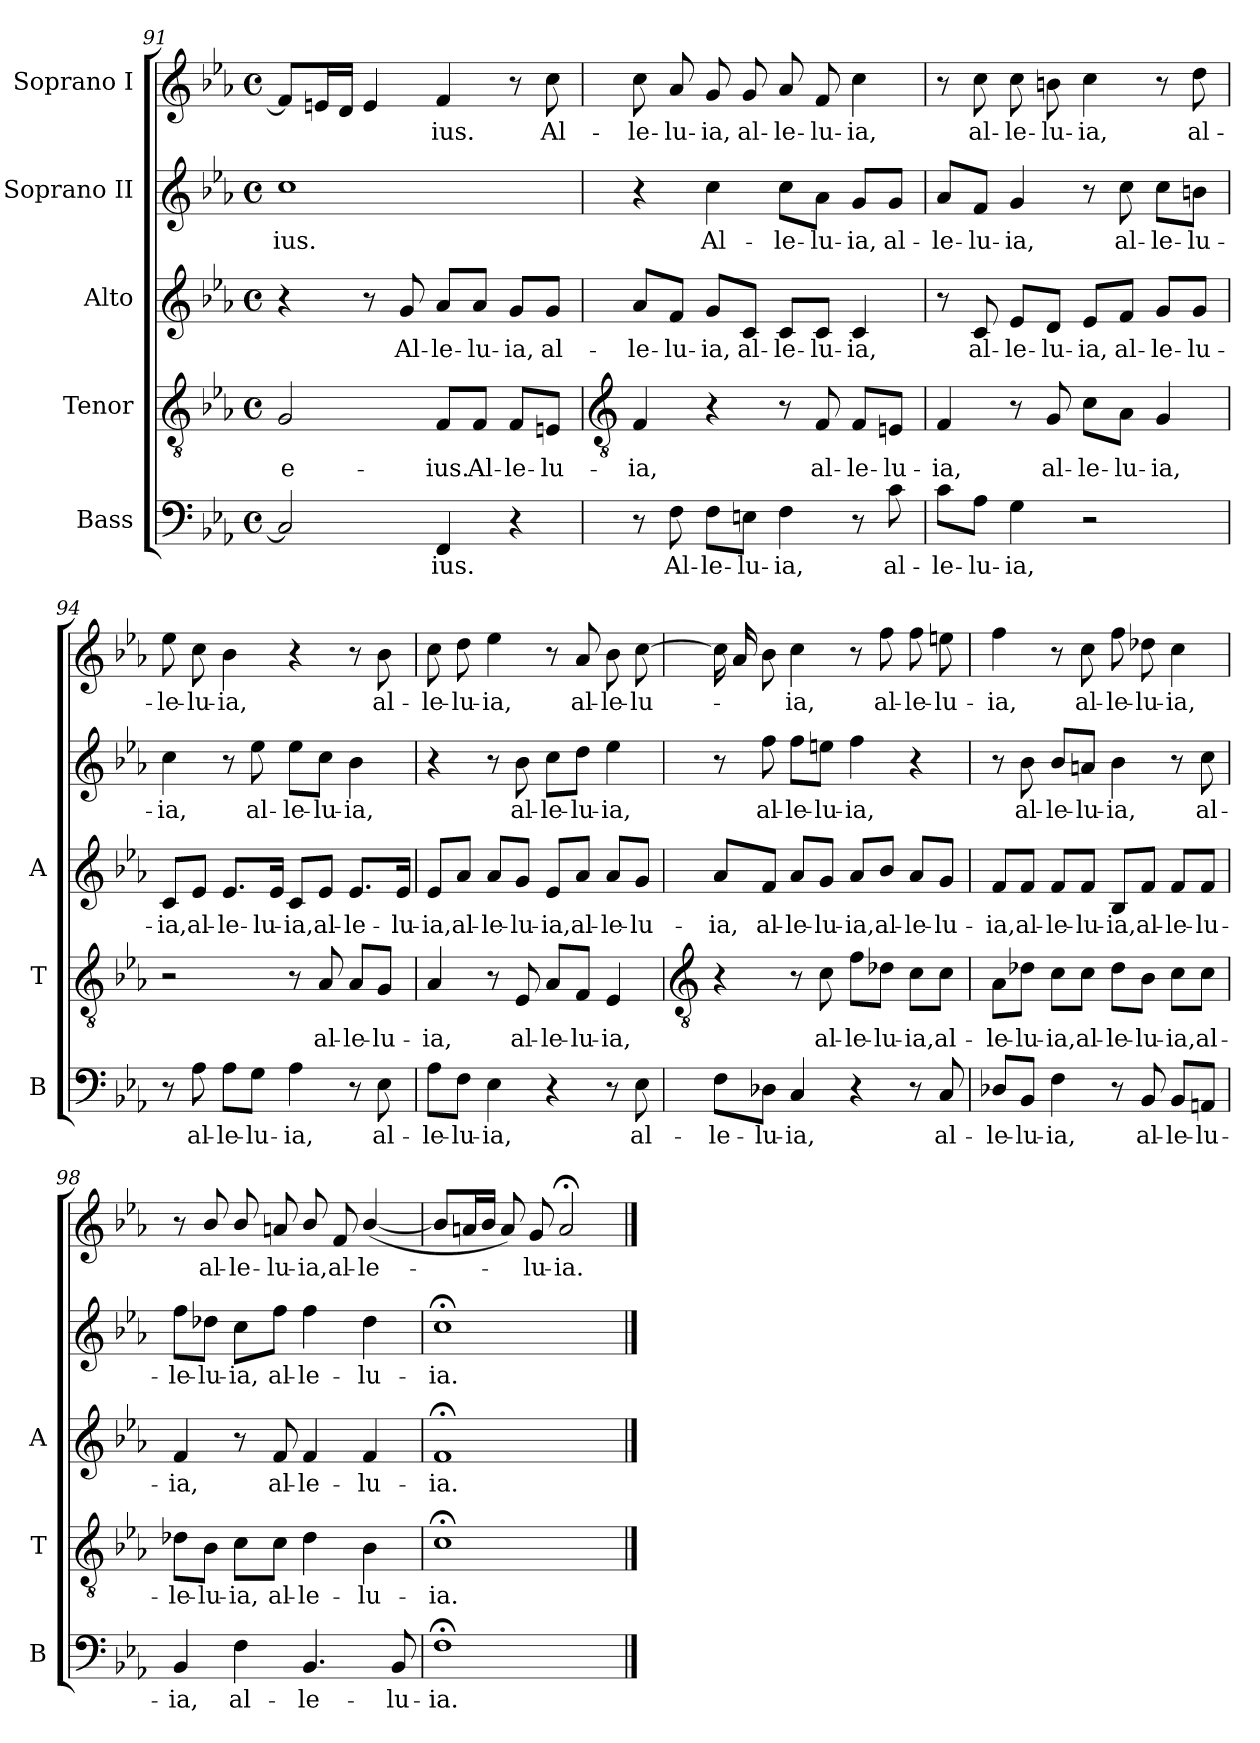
**kern	**text	**kern	**text	**kern	**text	**kern	**text	**kern	**text
*part5	*part5	*part4	*part4	*part3	*part3	*part2	*part2	*part1	*part1
*staff5	*staff5	*staff4	*staff4	*staff3	*staff3	*staff2	*staff2	*staff1	*staff1
*I"Bass	*	*I"Tenor	*	*I"Alto	*	*I"Soprano II	*	*I"Soprano I	*
*I'B	*	*I'T	*	*I'A	*	*	*	*	*
*clefF4	*	*clefGv2	*	*clefG2	*	*clefG2	*	*clefG2	*
*k[b-e-a-]	*	*k[b-e-a-]	*	*k[b-e-a-]	*	*k[b-e-a-]	*	*k[b-e-a-]	*
*E-:	*	*E-:	*	*E-:	*	*E-:	*	*E-:	*
*M4/4	*	*M4/4	*	*M4/4	*	*M4/4	*	*M4/4	*
*met(c)	*	*met(c)	*	*met(c)	*	*met(c)	*	*met(c)	*
=91	=91	=91	=91	=91	=91	=91	=91	=91	=91
!	!	!	!LO:LY:b	!	!	!	!LO:LY:b	!	!
2C]	.	2G	e-	4r	.	1cc	-ius.	8fL]	.
.	.	.	.	.	.	.	.	16enL	.
.	.	.	.	.	.	.	.	16dJJ	.
.	.	.	.	8r	.	.	.	4e	.
!	!	!	!	!	!LO:LY:b	!	!	!	!
.	.	.	.	8g	Al-	.	.	.	.
!	!LO:LY:b	!	!LO:LY:b	!	!LO:LY:b	!	!	!	!LO:LY:b
4FF	ius.	8F/L	-ius.	8a-/L	-le-	.	.	4f	ius.
!	!	!	!LO:LY:b	!	!LO:LY:b	!	!	!	!
.	.	8F/J	Al-	8a-/J	-lu-	.	.	.	.
!	!	!	!LO:LY:b	!	!LO:LY:b	!	!	!	!
4r	.	8F/L	-le-	8g/L	-ia,	.	.	8r	.
!	!	!	!LO:LY:b	!	!LO:LY:b	!	!	!	!LO:LY:b
.	.	8En/J	-lu-	8g/J	al-	.	.	8cc	Al-
!!LO:LB:g=z
=92	=92	=92	=92	=92	=92	=92	=92	=92	=92
*	*	*clefGv2	*	*	*	*	*	*	*
!	!	!	!LO:LY:b	!	!LO:LY:b	!	!	!	!LO:LY:b
8r	.	4F	-ia,	8a-/L	-le-	4r	.	8cc	-le-
!	!LO:LY:b	!	!	!	!LO:LY:b	!	!	!	!LO:LY:b
8F	Al-	.	.	8f/J	-lu-	.	.	8a-	-lu-
!	!LO:LY:b	!	!	!	!LO:LY:b	!	!LO:LY:b	!	!LO:LY:b
8F\L	-le-	4r	.	8g/L	-ia,	4cc	Al-	8g	-ia,
!	!LO:LY:b	!	!	!	!LO:LY:b	!	!	!	!LO:LY:b
8En\J	-lu-	.	.	8c/J	al-	.	.	8g	al-
!	!LO:LY:b	!	!	!	!LO:LY:b	!	!LO:LY:b	!	!LO:LY:b
4F	-ia,	8r	.	8c/L	-le-	8cc\L	-le-	8a-	-le-
!	!	!	!LO:LY:b	!	!LO:LY:b	!	!LO:LY:b	!	!LO:LY:b
.	.	8F	al-	8c/J	-lu-	8a-\J	-lu-	8f	-lu-
!	!	!	!LO:LY:b	!	!LO:LY:b	!	!LO:LY:b	!	!LO:LY:b
8r	.	8F/L	-le-	4c	-ia,	8g/L	-ia,	4cc	-ia,
!	!LO:LY:b	!	!LO:LY:b	!	!	!	!LO:LY:b	!	!
8c	al-	8En/J	-lu-	.	.	8g/J	al-	.	.
=93	=93	=93	=93	=93	=93	=93	=93	=93	=93
!	!LO:LY:b	!	!LO:LY:b	!	!	!	!LO:LY:b	!	!
8c\L	-le-	4F	-ia,	8r	.	8a-/L	-le-	8r	.
!	!LO:LY:b	!	!	!	!LO:LY:b	!	!LO:LY:b	!	!LO:LY:b
8A-\J	-lu-	.	.	8c	al-	8f/J	-lu-	8cc	al-
!	!LO:LY:b	!	!	!	!LO:LY:b	!	!LO:LY:b	!	!LO:LY:b
4G	-ia,	8r	.	8e-/L	-le-	4g	-ia,	8cc	-le-
!	!	!	!LO:LY:b	!	!LO:LY:b	!	!	!	!LO:LY:b
.	.	8G	al-	8d/J	-lu-	.	.	8bn	-lu-
!	!	!	!LO:LY:b	!	!LO:LY:b	!	!	!	!LO:LY:b
2r	.	8c\L	-le-	8e-/L	-ia,	8r	.	4cc	-ia,
!	!	!	!LO:LY:b	!	!LO:LY:b	!	!LO:LY:b	!	!
.	.	8A-\J	-lu-	8f/J	al-	8cc	al-	.	.
!	!	!	!LO:LY:b	!	!LO:LY:b	!	!LO:LY:b	!	!
.	.	4G	-ia,	8g/L	-le-	8cc\L	-le-	8r	.
!	!	!	!	!	!LO:LY:b	!	!LO:LY:b	!	!LO:LY:b
.	.	.	.	8g/J	-lu-	8bn\J	-lu-	8dd	al-
=94	=94	=94	=94	=94	=94	=94	=94	=94	=94
!	!	!	!	!	!LO:LY:b	!	!LO:LY:b	!	!LO:LY:b
8r	.	2r	.	8c/L	-ia,	4cc	-ia,	8ee-	-le-
!	!LO:LY:b	!	!	!	!LO:LY:b	!	!	!	!LO:LY:b
8A-	al-	.	.	8e-/J	al-	.	.	8cc	-lu-
!	!LO:LY:b	!	!	!	!LO:LY:b	!	!	!	!LO:LY:b
8A-\L	-le-	.	.	8.e-/L	-le-	8r	.	4b-	-ia,
!	!LO:LY:b	!	!	!	!	!	!LO:LY:b	!	!
8G\J	-lu-	.	.	.	.	8ee-	al-	.	.
!	!	!	!	!	!LO:LY:b	!	!	!	!
.	.	.	.	16e-/Jk	-lu-	.	.	.	.
!	!LO:LY:b	!	!	!	!LO:LY:b	!	!LO:LY:b	!	!
4A-	-ia,	8r	.	8c/L	-ia,	8ee-\L	-le-	4r	.
!	!	!	!LO:LY:b	!	!LO:LY:b	!	!LO:LY:b	!	!
.	.	8A-	al-	8e-/J	al-	8cc\J	-lu-	.	.
!	!	!	!LO:LY:b	!	!LO:LY:b	!	!LO:LY:b	!	!
8r	.	8A-/L	-le-	8.e-/L	-le-	4b-	-ia,	8r	.
!	!LO:LY:b	!	!LO:LY:b	!	!	!	!	!	!LO:LY:b
8E-	al-	8G/J	-lu-	.	.	.	.	8b-	al-
!	!	!	!	!	!LO:LY:b	!	!	!	!
.	.	.	.	16e-/Jk	-lu-	.	.	.	.
=95	=95	=95	=95	=95	=95	=95	=95	=95	=95
!	!LO:LY:b	!	!LO:LY:b	!	!LO:LY:b	!	!	!	!LO:LY:b
8A-\L	-le-	4A-	-ia,	8e-/L	-ia,	4r	.	8cc	-le-
!	!LO:LY:b	!	!	!	!LO:LY:b	!	!	!	!LO:LY:b
8F\J	-lu-	.	.	8a-/J	al-	.	.	8dd	-lu-
!	!LO:LY:b	!	!	!	!LO:LY:b	!	!	!	!LO:LY:b
4E-	-ia,	8r	.	8a-/L	-le-	8r	.	4ee-	-ia,
!	!	!	!LO:LY:b	!	!LO:LY:b	!	!LO:LY:b	!	!
.	.	8E-	al-	8g/J	-lu-	8b-	al-	.	.
!	!	!	!LO:LY:b	!	!LO:LY:b	!	!LO:LY:b	!	!
4r	.	8A-/L	-le-	8e-/L	-ia,	8cc\L	-le-	8r	.
!	!	!	!LO:LY:b	!	!LO:LY:b	!	!LO:LY:b	!	!LO:LY:b
.	.	8F/J	-lu-	8a-/J	al-	8dd\J	-lu-	8a-	al-
!	!	!	!LO:LY:b	!	!LO:LY:b	!	!LO:LY:b	!	!LO:LY:b
8r	.	4E-	-ia,	8a-/L	-le-	4ee-	-ia,	8b-	-le-
!	!LO:LY:b	!	!	!	!LO:LY:b	!	!	!	!LO:LY:b
8E-	al-	.	.	8g/J	-lu-	.	.	[8cc	-lu-
!!LO:LB:g=z
=96	=96	=96	=96	=96	=96	=96	=96	=96	=96
*	*	*clefGv2	*	*	*	*	*	*	*
!	!LO:LY:b	!	!	!	!LO:LY:b	!	!	!	!
8F\L	-le-	4r	.	8a-/L	-ia,	8r	.	16ccLL]	.
.	.	.	.	.	.	.	.	16a-	.
!	!LO:LY:b	!	!	!	!LO:LY:b	!	!LO:LY:b	!	!
8D-X\J	-lu-	.	.	8f/J	al-	8ff	al-	8b-J	.
!	!LO:LY:b	!	!	!	!LO:LY:b	!	!LO:LY:b	!	!LO:LY:b
4C	-ia,	8r	.	8a-/L	-le-	8ff\L	-le-	4cc	ia,
!	!	!	!LO:LY:b	!	!LO:LY:b	!	!LO:LY:b	!	!
.	.	8c	al-	8g/J	-lu-	8een\J	-lu-	.	.
!	!	!	!LO:LY:b	!	!LO:LY:b	!	!LO:LY:b	!	!
4r	.	8f\L	-le-	8a-/L	-ia,	4ff	-ia,	8r	.
!	!	!	!LO:LY:b	!	!LO:LY:b	!	!	!	!LO:LY:b
.	.	8d-X\J	-lu-	8b-/J	al-	.	.	8ff	al-
!	!	!	!LO:LY:b	!	!LO:LY:b	!	!	!	!LO:LY:b
8r	.	8c\L	-ia,	8a-/L	-le-	4r	.	8ff	-le-
!	!LO:LY:b	!	!LO:LY:b	!	!LO:LY:b	!	!	!	!LO:LY:b
8C	al-	8c\J	al-	8g/J	-lu-	.	.	8een	-lu-
=97	=97	=97	=97	=97	=97	=97	=97	=97	=97
!	!LO:LY:b	!	!LO:LY:b	!	!LO:LY:b	!	!	!	!LO:LY:b
8D-X/L	-le-	8A-\L	-le-	8f/L	-ia,	8r	.	4ff	-ia,
!	!LO:LY:b	!	!LO:LY:b	!	!LO:LY:b	!	!LO:LY:b	!	!
8BB-/J	-lu-	8d-X\J	-lu-	8f/J	al-	8b-	al-	.	.
!	!LO:LY:b	!	!LO:LY:b	!	!LO:LY:b	!	!LO:LY:b	!	!
4F	-ia,	8c\L	-ia,	8f/L	-le-	8b-/L	-le-	8r	.
!	!	!	!LO:LY:b	!	!LO:LY:b	!	!LO:LY:b	!	!LO:LY:b
.	.	8c\J	al-	8f/J	-lu-	8an/J	-lu-	8cc	al-
!	!	!	!LO:LY:b	!	!LO:LY:b	!	!LO:LY:b	!	!LO:LY:b
8r	.	8d-\L	-le-	8B-/L	-ia,	4b-	-ia,	8ff	-le-
!	!LO:LY:b	!	!LO:LY:b	!	!LO:LY:b	!	!	!	!LO:LY:b
8BB-	al-	8B-\J	-lu-	8f/J	al-	.	.	8dd-X	-lu-
!	!LO:LY:b	!	!LO:LY:b	!	!LO:LY:b	!	!	!	!LO:LY:b
8BB-/L	-le-	8c\L	-ia,	8f/L	-le-	8r	.	4cc	-ia,
!	!LO:LY:b	!	!LO:LY:b	!	!LO:LY:b	!	!LO:LY:b	!	!
8AAn/J	-lu-	8c\J	al-	8f/J	-lu-	8cc	al-	.	.
=98	=98	=98	=98	=98	=98	=98	=98	=98	=98
!	!LO:LY:b	!	!LO:LY:b	!	!LO:LY:b	!	!LO:LY:b	!	!
4BB-	-ia,	8d-X\L	-le-	4f	-ia,	8ff\L	-le-	8r	.
!	!	!	!LO:LY:b	!	!	!	!LO:LY:b	!	!LO:LY:b
.	.	8B-\J	-lu-	.	.	8dd-X\J	-lu-	8b-/	al-
!	!LO:LY:b	!	!LO:LY:b	!	!	!	!LO:LY:b	!	!LO:LY:b
4F	al-	8c\L	-ia,	8r	.	8cc\L	-ia,	8b-/	-le-
!	!	!	!LO:LY:b	!	!LO:LY:b	!	!LO:LY:b	!	!LO:LY:b
.	.	8c\J	al-	8f	al-	8ff\J	al-	8an	-lu-
!	!LO:LY:b	!	!LO:LY:b	!	!LO:LY:b	!	!LO:LY:b	!	!LO:LY:b
4.BB-	-le-	4d-	-le-	4f	-le-	4ff	-le-	8b-/	-ia,
!	!	!	!	!	!	!	!	!	!LO:LY:b
.	.	.	.	.	.	.	.	8f	al-
!	!	!	!LO:LY:b	!	!LO:LY:b	!	!LO:LY:b	!	!LO:LY:b
.	.	4B-	-lu-	4f	-lu-	4dd-	-lu-	(<[4b-/	-le-
!	!LO:LY:b	!	!	!	!	!	!	!	!
8BB-	-lu-	.	.	.	.	.	.	.	.
=99	=99	=99	=99	=99	=99	=99	=99	=99	=99
!	!LO:LY:b	!	!LO:LY:b	!	!LO:LY:b	!	!LO:LY:b	!	!
1F;<	-ia.	1c;<	-ia.	1f;<	-ia.	1cc;<	-ia.	8b-L]	.
.	.	.	.	.	.	.	.	16anL	.
.	.	.	.	.	.	.	.	16b-JJ	.
.	.	.	.	.	.	.	.	8a)	.
!	!	!	!	!	!	!	!	!	!LO:LY:b
.	.	.	.	.	.	.	.	8g	lu-
!	!	!	!	!	!	!	!	!	!LO:LY:b
.	.	.	.	.	.	.	.	2a;<	-ia.
==	==	==	==	==	==	==	==	==	==
*-	*-	*-	*-	*-	*-	*-	*-	*-	*-
